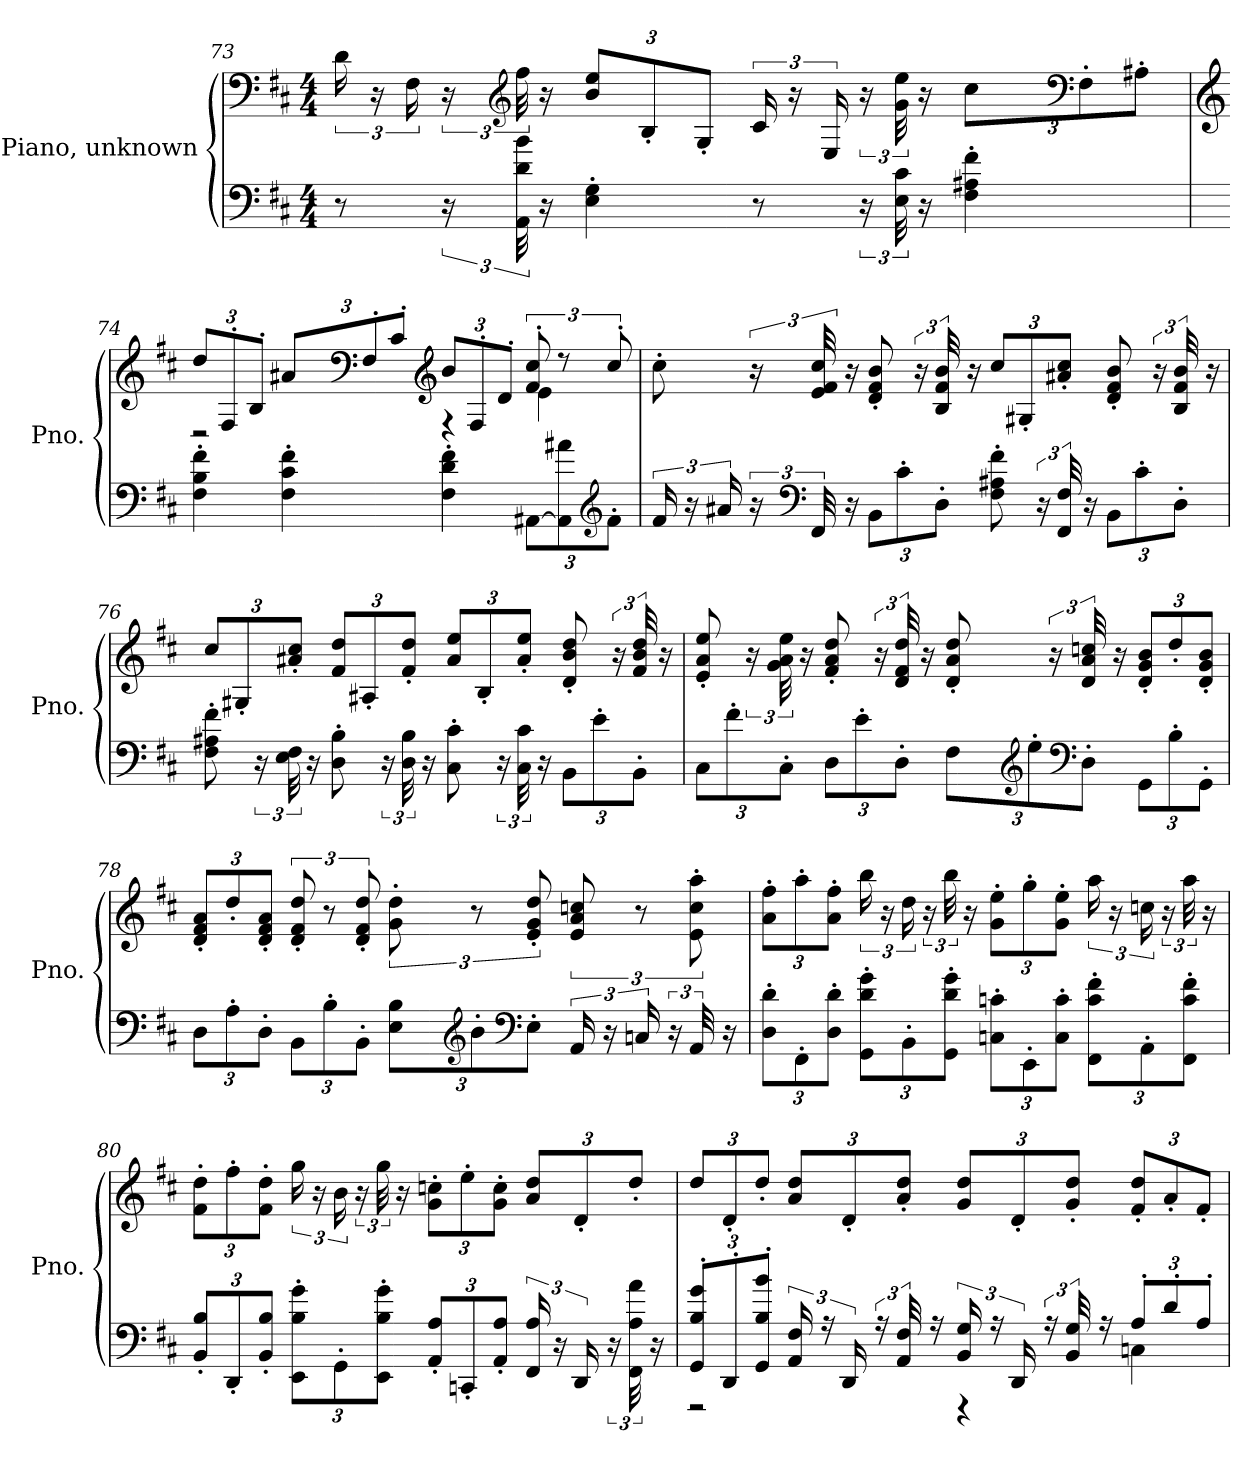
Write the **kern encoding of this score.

**kern	**kern
*part1	*part1
*staff2	*staff1
*I"Piano, unknown	*
*I'Pno.	*
!!LO:LB:g=z
*clefF4	*clefF4
*k[f#c#]	*k[f#c#]
*M4/4	*M4/4
=73	=73
8r	24d\
.	24r
.	24F#\
24r	24r
*	*clefG2
48AA\ 48d\ 48b\	48ff#\
16r	16r
*	*Xbrackettup
4E\' 4G\'	12b/ 12ee/L
.	12B'/
.	12G'/J
*	*brackettup
8r	24c#/
.	24r
.	24E/
24r	24r
48E\ 48c#\	48g\ 48ee\
16r	16r
*	*Xbrackettup
4F#\' 4A#X\' 4f#\'	12cc#\L
*	*clefF4
.	12F#'\
.	12A#X'\J
!!LO:LB:g=z
=74	=74
*	*clefG2
*	*^
4F#\' 4B\' 4f#\'	12dd/L	2r
.	12F#'/	.
.	12B'/J	.
4F#\' 4c#\' 4f#\'	12a#X/L	.
*	*clefF4	*
.	12F#'/	.
.	12c#'/J	.
*	*clefG2	*
4F#\' 4d\' 4f#\'	12b/L	4r
.	12F#'/	.
.	12d'/J	.
*Xbrackettup	*brackettup	*
[12AA#X\L	12f#/' 12cc#/'	4e\
12AA#\] 12a#X\	12r	.
*clefG2	*	*
12f#'\J	12cc#'/	.
*	*v	*v
!!LO:LB:g=z
=75	=75
*brackettup	*
24f#/	8cc#'\
24r	.
24a#X/	.
24r	24r
*clefF4	*
48FF#/	48e/ 48f#/ 48cc#/
16r	16r
*Xbrackettup	*
12BB\L	8d/' 8f#/' 8b/'
12c#'\	.
.	24r
12D'\J	48B/ 48f#/ 48b/
.	16r
*	*Xbrackettup
8F#\' 8A#X\' 8f#\'	12cc#/L
.	12G#X'/
*brackettup	*
24r	.
48FF#/ 48F#/	12a#X/' 12cc#/'J
16r	.
*Xbrackettup	*
12BB\L	8d/' 8f#/' 8b/'
12c#'\	.
*	*brackettup
.	24r
12D'\J	48B/ 48f#/ 48b/
.	16r
!!LO:LB:g=z
=76	=76
*	*Xbrackettup
8F#\' 8A#X\' 8f#\'	12cc#/L
.	12G#X'/
*brackettup	*
24r	.
48E\ 48F#\	12a#X/' 12cc#/'J
16r	.
8D\' 8B\'	12f#/ 12dd/L
.	12A#X'/
24r	.
48D\ 48B\	12f#/' 12dd/'J
16r	.
8C#\' 8c#\'	12a#/ 12ee/L
.	12B'/
24r	.
48C#\ 48c#\	12a#/' 12ee/'J
16r	.
*Xbrackettup	*
12BB\L	8d/' 8b/' 8dd/'
12e'\	.
*	*brackettup
.	24r
12BB'\J	48f#/ 48b/ 48dd/
.	16r
=77	=77
12C#\L	8e/' 8a/' 8ee/'
12f#'\	.
.	24r
12C#'\J	48g\ 48a\ 48ee\
.	16r
12D\L	8f#/' 8a/' 8dd/'
12e'\	.
.	24r
12D'\J	48d/ 48f#/ 48dd/
.	16r
12F#\L	8d/' 8a/' 8dd/'
*clefG2	*
12ee'\	.
.	24r
*clefF4	*
12D'\J	48d/ 48a/ 48ccn/
.	16r
*	*Xbrackettup
12GG\L	12d/' 12g/' 12b/'L
12B'\	12dd'/
12GG'\J	12d/' 12g/' 12b/'J
!!LO:PB:g=z
=78	=78
12D\L	12d/' 12f#/' 12a/'L
12A'\	12dd'/
12D'\J	12d/' 12f#/' 12a/'J
*	*brackettup
12BB\L	12d/' 12f#/' 12dd/'
12B'\	12r
12BB'\J	12d/' 12f#/' 12dd/'
12E\ 12B\L	12g\' 12dd\'
*clefG2	*
12b'\	12r
*clefF4	*
12E'\J	12e/' 12g/' 12dd/'
*brackettup	*
24AA/	12e/ 12a/ 12ccn/
24r	.
24Cn/	12r
24r	.
48AA/	12e\' 12cc\' 12aa\'
16r	.
=79	=79
*Xbrackettup	*Xbrackettup
12D\' 12d\'L	12a\' 12ff#\'L
12FF#'\	12aa'\
12D\' 12d\'J	12a\' 12ff#\'J
*	*brackettup
12GG\' 12d\' 12g\'L	24bb\
.	24r
12BB'\	24dd\
.	24r
12GG\' 12d\' 12g\'J	48bb\
.	16r
*	*Xbrackettup
12Cn\' 12cn\'L	12g\' 12ee\'L
12EE'\	12gg'\
12C\' 12c\'J	12g\' 12ee\'J
*	*brackettup
12FF#\' 12c\' 12f#\'L	24aa\
.	24r
12AA'\	24ccn\
.	24r
12FF#\' 12c\' 12f#\'J	48aa\
.	16r
!!LO:LB:g=z
=80	=80
*	*Xbrackettup
12BB/' 12B/'L	12f#\' 12dd\'L
12DD'/	12ff#'\
12BB/' 12B/'J	12f#\' 12dd\'J
*	*brackettup
12EE\' 12B\' 12g\'L	24gg\
.	24r
12GG'\	24b\
.	24r
12EE\' 12B\' 12g\'J	48gg\
.	16r
*	*Xbrackettup
12AA/' 12A/'L	12g\' 12ccn\'L
12CCn'/	12ee'\
12AA/' 12A/'J	12g\' 12cc\'J
*brackettup	*
24FF#/ 24A/	12a/ 12dd/L
24r	.
24DD/	12d'/
24r	.
48FF#\ 48A\ 48a\	12dd'/J
16r	.
=81	=81
*Xbrackettup	*
*^	*
12GG/' 12B/' 12g/'L	2r	12dd/L
12DD'/	.	12d'/
12GG/' 12B/' 12b/'J	.	12dd'/J
*brackettup	*	*
24AA/ 24F#/	.	12a/ 12dd/L
24r	.	.
24DD/	.	12d'/
24r	.	.
48AA/ 48F#/	.	12a/' 12dd/'J
16r	.	.
24BB/ 24G/	4r	12g/ 12dd/L
24r	.	.
24DD/	.	12d'/
24r	.	.
48BB/ 48G/	.	12g/' 12dd/'J
16r	.	.
*Xbrackettup	*	*
12A'/L	4Cn\	12f#/' 12dd/'L
12d'/	.	12a'/
12A'/J	.	12f#'/J
*v	*v	*
=	=
*-	*-
